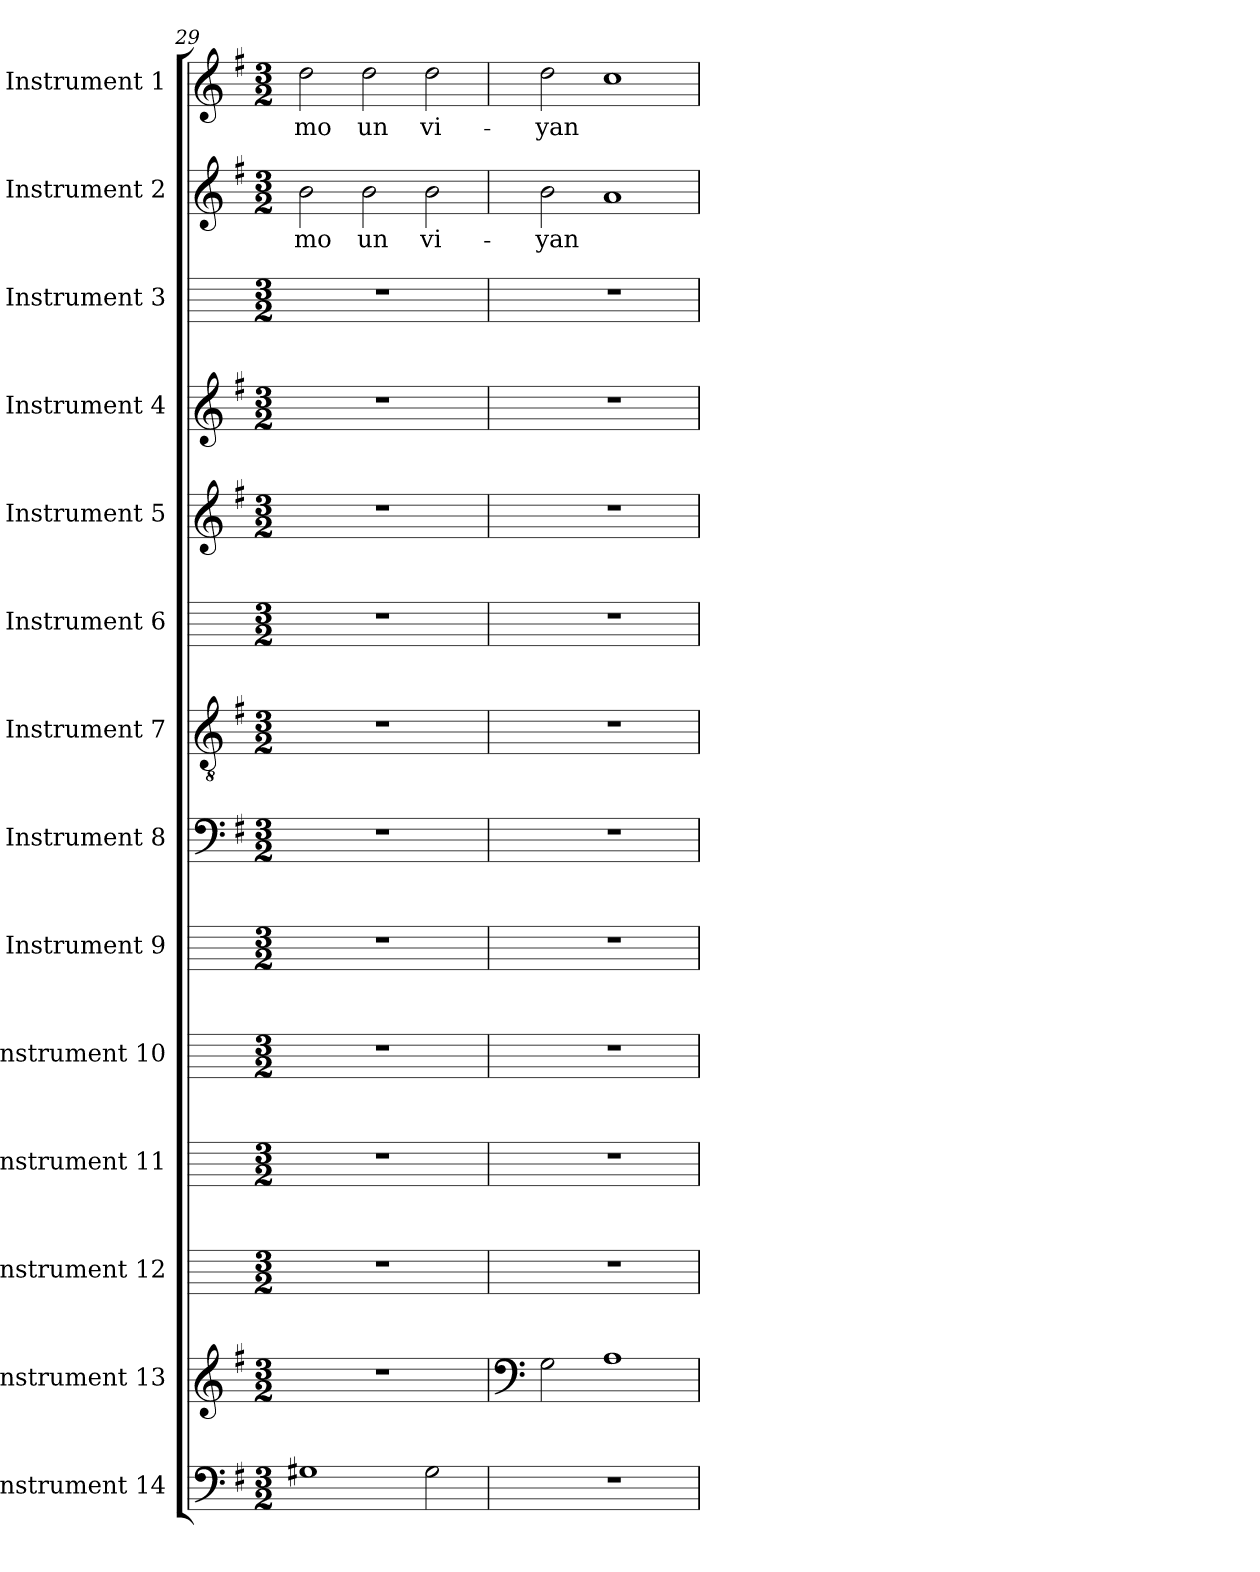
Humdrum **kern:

**kern	**kern	**kern	**kern	**kern	**kern	**kern	**kern	**kern	**kern	**kern	**kern	**kern	**text	**kern	**text
*part14	*part13	*part12	*part11	*part10	*part9	*part8	*part7	*part6	*part5	*part4	*part3	*part2	*part2	*part1	*part1
*staff14	*staff13	*staff12	*staff11	*staff10	*staff9	*staff8	*staff7	*staff6	*staff5	*staff4	*staff3	*staff2	*staff2	*staff1	*staff1
*I"Instrument 14	*I"Instrument 13	*I"Instrument 12	*I"Instrument 11	*I"Instrument 10	*I"Instrument 9	*I"Instrument 8	*I"Instrument 7	*I"Instrument 6	*I"Instrument 5	*I"Instrument 4	*I"Instrument 3	*I"Instrument 2	*	*I"Instrument 1	*
*clefF4	*clefG2	*	*	*	*	*clefF4	*clefGv2	*	*clefG2	*clefG2	*	*clefG2	*	*clefG2	*
*k[f#]	*k[f#]	*k[]	*k[]	*k[]	*k[]	*k[f#]	*k[f#]	*k[]	*k[f#]	*k[f#]	*k[]	*k[f#]	*	*k[f#]	*
*G:	*G:	*C:	*C:	*C:	*C:	*G:	*G:	*C:	*G:	*G:	*C:	*G:	*	*G:	*
*M3/2	*M3/2	*M3/2	*M3/2	*M3/2	*M3/2	*M3/2	*M3/2	*M3/2	*M3/2	*M3/2	*M3/2	*M3/2	*	*M3/2	*
=29	=29	=29	=29	=29	=29	=29	=29	=29	=29	=29	=29	=29	=29	=29	=29
!	!	!	!	!	!	!	!	!	!	!	!	!	!LO:LY:b:rj	!	!LO:LY:b:cj
1G#X	1.r	1.r	1.r	1.r	1.r	1.r	1.r	1.r	1.r	1.r	1.r	2b\	-mo	2dd\	-mo
!	!	!	!	!	!	!	!	!	!	!	!	!	!LO:LY:b:rj	!	!LO:LY:b:cj
.	.	.	.	.	.	.	.	.	.	.	.	2b\	un	2dd\	un
!	!	!	!	!	!	!	!	!	!	!	!	!	!LO:LY:b:rj	!	!LO:LY:b:cj
2G#\	.	.	.	.	.	.	.	.	.	.	.	2b\	vi-	2dd\	vi-
!!LO:LB:g=z
=30	=30	=30	=30	=30	=30	=30	=30	=30	=30	=30	=30	=30	=30	=30	=30
*	*clefF4	*	*	*	*	*	*	*	*	*	*	*	*	*	*
!	!	!	!	!	!	!	!	!	!	!	!	!	!LO:LY:b:rj	!	!LO:LY:b:cj
1.r	2G\	1.r	1.r	1.r	1.r	1.r	1.r	1.r	1.r	1.r	1.r	2b\	-yan-	2dd\	-yan-
!	!	!	!	!	!	!	!	!	!	!	!	!	!LO:LY:b:rj	!	!LO:LY:b:cj
.	1A	.	.	.	.	.	.	.	.	.	.	1a	--	1cc	--
=	=	=	=	=	=	=	=	=	=	=	=	=	=	=	=
*-	*-	*-	*-	*-	*-	*-	*-	*-	*-	*-	*-	*-	*-	*-	*-
